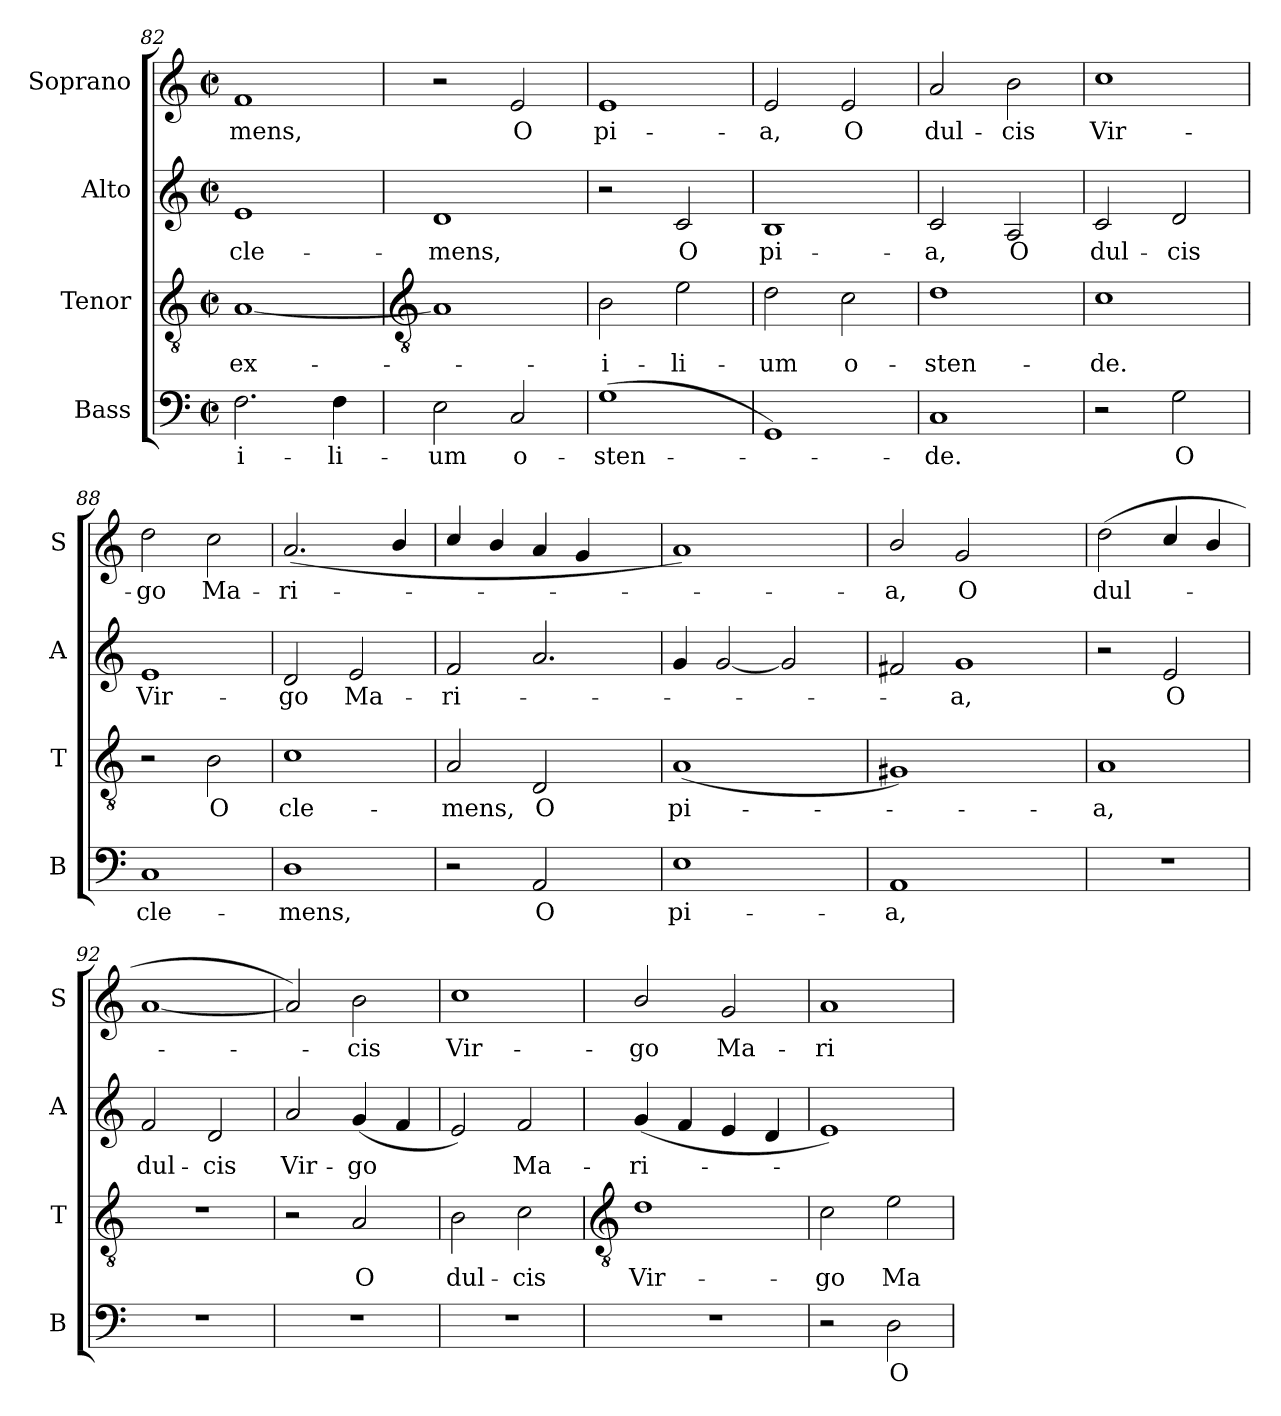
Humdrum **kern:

**kern	**text	**kern	**text	**kern	**text	**kern	**text
*part4	*part4	*part3	*part3	*part2	*part2	*part1	*part1
*staff4	*staff4	*staff3	*staff3	*staff2	*staff2	*staff1	*staff1
*I"Bass	*	*I"Tenor	*	*I"Alto	*	*I"Soprano	*
*I'B	*	*I'T	*	*I'A	*	*I'S	*
!!LO:LB:g=z
*clefF4	*	*clefGv2	*	*clefG2	*	*clefG2	*
*k[]	*	*k[]	*	*k[]	*	*k[]	*
*C:	*	*C:	*	*C:	*	*C:	*
*M2/2	*	*M2/2	*	*M2/2	*	*M2/2	*
*met(c|)	*	*met(c|)	*	*met(c|)	*	*met(c|)	*
=82	=82	=82	=82	=82	=82	=82	=82
!	!LO:LY:b	!	!LO:LY:b	!	!LO:LY:b	!	!LO:LY:b
2.F	-i-	[1A	ex-	1e	cle-	1f	-mens,
!	!LO:LY:b	!	!	!	!	!	!
4F	-li-	.	.	.	.	.	.
!!LO:LB:g=z
=83	=83	=83	=83	=83	=83	=83	=83
*	*	*clefGv2	*	*	*	*	*
!	!LO:LY:b	!	!	!	!LO:LY:b	!	!
2E	-um	1A]	.	1d	-mens,	2r	.
!	!LO:LY:b	!	!	!	!	!	!LO:LY:b
2C	o-	.	.	.	.	2e	O
=84	=84	=84	=84	=84	=84	=84	=84
!	!LO:LY:b	!	!LO:LY:b	!	!	!	!LO:LY:b
(<1G	-sten-	2B	i-	2r	.	1e	pi-
!	!	!	!LO:LY:b	!	!LO:LY:b	!	!
.	.	2e	-li-	2c	O	.	.
=85	=85	=85	=85	=85	=85	=85	=85
!	!	!	!LO:LY:b	!	!LO:LY:b	!	!LO:LY:b
1GG)	.	2d	-um	1B	pi-	2e	-a,
!	!	!	!LO:LY:b	!	!	!	!LO:LY:b
.	.	2c	o-	.	.	2e	O
=86	=86	=86	=86	=86	=86	=86	=86
!	!LO:LY:b	!	!LO:LY:b	!	!LO:LY:b	!	!LO:LY:b
1C	de.	1d	-sten-	2c	-a,	2a	dul-
!	!	!	!	!	!LO:LY:b	!	!LO:LY:b
.	.	.	.	2A	O	2b	-cis
=87	=87	=87	=87	=87	=87	=87	=87
!	!	!	!LO:LY:b	!	!LO:LY:b	!	!LO:LY:b
2r	.	1c	-de.	2c	dul-	1cc	Vir-
!	!LO:LY:b	!	!	!	!LO:LY:b	!	!
2G	O	.	.	2d	-cis	.	.
=88	=88	=88	=88	=88	=88	=88	=88
!	!LO:LY:b	!	!	!	!LO:LY:b	!	!LO:LY:b
1C	cle-	2r	.	1e	Vir-	2dd	-go
!	!	!	!LO:LY:b	!	!	!	!LO:LY:b
.	.	2B	O	.	.	2cc	Ma-
!!LO:LB:g=z
=89	=89	=89	=89	=89	=89	=89	=89
!	!LO:LY:b	!	!LO:LY:b	!	!LO:LY:b	!	!LO:LY:b
1D	-mens,	1c	cle-	2d	-go	(<2.a	-ri-
!	!	!	!	!	!LO:LY:b	!	!
.	.	.	.	2e	Ma-	.	.
.	.	.	.	.	.	4b/	.
!!LO:LB:g=z
=89A	=89A	=89A	=89A	=89A	=89A	=89A	=89A
!	!	!	!LO:LY:b	!	!LO:LY:b	!	!
2r	.	2A	-mens,	2f	-ri-	4cc/	.
.	.	.	.	.	.	4b/	.
!	!LO:LY:b	!	!LO:LY:b	!	!	!	!
2AA	O	2D	O	2.a	.	4a	.
.	.	.	.	.	.	4g	.
4ryy	.	4ryy	.	.	.	4ryy	.
=90A	=90A	=90A	=90A	=90A	=90A	=90A	=90A
!	!LO:LY:b	!	!LO:LY:b	!	!	!	!
1E	pi-	(<1A	pi-	4g	.	1a)	.
.	.	.	.	[2g	.	.	.
.	.	.	.	2g]	.	.	.
4ryy	.	4ryy	.	.	.	4ryy	.
=90B	=90B	=90B	=90B	=90B	=90B	=90B	=90B
!	!LO:LY:b	!	!	!	!	!	!LO:LY:b
1AA	-a,	1G#X)	.	2f#X	.	2b/	a,
!	!	!	!	!	!LO:LY:b	!	!LO:LY:b
.	.	.	.	1g	-a,	2g	O
2ryy	.	2ryy	.	.	.	2ryy	.
=91	=91	=91	=91	=91	=91	=91	=91
!	!	!	!LO:LY:b	!	!	!	!LO:LY:b
1r	.	1A	a,	2r	.	(<2dd	dul-
!	!	!	!	!	!LO:LY:b	!	!
.	.	.	.	2e	O	4cc/	.
.	.	.	.	.	.	4b/	.
=92	=92	=92	=92	=92	=92	=92	=92
!	!	!	!	!	!LO:LY:b	!	!
1r	.	1r	.	2f	dul-	[1a	.
!	!	!	!	!	!LO:LY:b	!	!
.	.	.	.	2d	-cis	.	.
!!LO:LB:g=z
=93	=93	=93	=93	=93	=93	=93	=93
!	!	!	!	!	!LO:LY:b	!	!
1r	.	2r	.	2a	Vir-	2a])	.
!	!	!	!LO:LY:b	!	!LO:LY:b	!	!LO:LY:b
.	.	2A	O	(<4g	-go	2b	cis
.	.	.	.	4f	.	.	.
=94	=94	=94	=94	=94	=94	=94	=94
!	!	!	!LO:LY:b	!	!	!	!LO:LY:b
1r	.	2B	dul-	2e)	.	1cc	Vir-
!	!	!	!LO:LY:b	!	!LO:LY:b	!	!
.	.	2c	-cis	2f	Ma-	.	.
!!LO:LB:g=z
=95	=95	=95	=95	=95	=95	=95	=95
*	*	*clefGv2	*	*	*	*	*
!	!	!	!LO:LY:b	!	!LO:LY:b	!	!LO:LY:b
1r	.	1d	Vir-	(<4g	-ri-	2b/	-go
.	.	.	.	4f	.	.	.
!	!	!	!	!	!	!	!LO:LY:b
.	.	.	.	4e	.	2g	Ma-
.	.	.	.	4d	.	.	.
=96A	=96A	=96A	=96A	=96A	=96A	=96A	=96A
!	!	!	!LO:LY:b	!	!	!	!LO:LY:b
2r	.	2c	-go	1e)	.	1a	-ri-
!	!LO:LY:b	!	!LO:LY:b	!	!	!	!
2D	O	2e	Ma-	.	.	.	.
=	=	=	=	=	=	=	=
*-	*-	*-	*-	*-	*-	*-	*-
